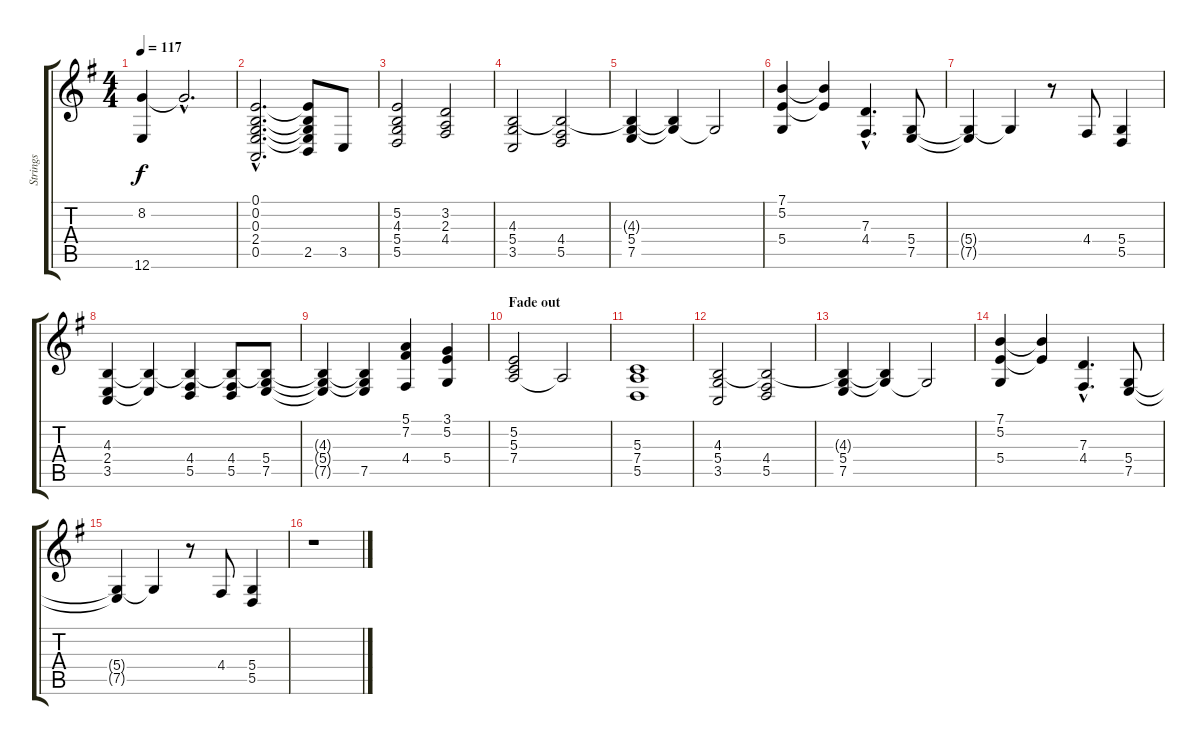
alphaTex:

\track ("Strings" "Strings") {instrument stringensemble1}
\staff {score tabs}
\tuning (E4 B3 G3 D3 A2 E2) {hide}
\ts (4 4)
\tempo 117
\clef g2
\ks g
(8.2{t} 12.6{t}).4{dy f} 8.2{hac t}.2{d} |
(0.1{hac} 0.2{hac} 0.3{hac} 2.4{hac} 0.5{hac}).2{d} (0.1{t} 0.2{t} 0.3{t} 2.4{t} 2.5).8 3.5.8 |
(5.2 4.3 5.4 5.5).2 (3.2 2.3 4.4).2 |
(4.3 5.4 3.5).2 (4.3{t} 4.4 5.5).2 |
(4.3{t} 5.4 7.5).4 (4.3{t} 5.4{t}).4 5.4{t}.2 |
(7.1 5.2 5.4).4 (7.1{t} 5.2{t}).4 (7.3{hac} 4.4{hac}).4{d} (5.4 7.5).8 |
(5.4{t} 7.5{t}).4 5.4{t}.4 r.8 4.4.8 (5.4 5.5).4 |
(4.3 2.4 3.5).4 (4.3{t} 2.4{t}).4 (4.3{t} 4.4 5.5).4 (4.3{t} 4.4 5.5).8 (4.3{t} 5.4 7.5).8 |
(4.3{t} 5.4{t} 7.5{t}).4 (4.3{t} 5.4{t} 7.5).4 (5.1 7.2 4.4).4 (3.1 5.2 5.4).4 |
\section ("" "Fade out")
(5.2 5.3 7.4).2 7.4{t}.2 |
(5.3 7.4 5.5).1 |
(4.3 5.4 3.5).2 (4.3{t} 4.4 5.5).2 |
(4.3{t} 5.4 7.5).4 (4.3{t} 5.4{t}).4 5.4{t}.2 |
(7.1 5.2 5.4).4 (7.1{t} 5.2{t}).4 (7.3{hac} 4.4{hac}).4{d} (5.4 7.5).8 |
(5.4{t} 7.5{t}).4 5.4{t}.4 r.8 4.4.8 (5.4 5.5).4 |
r.1
